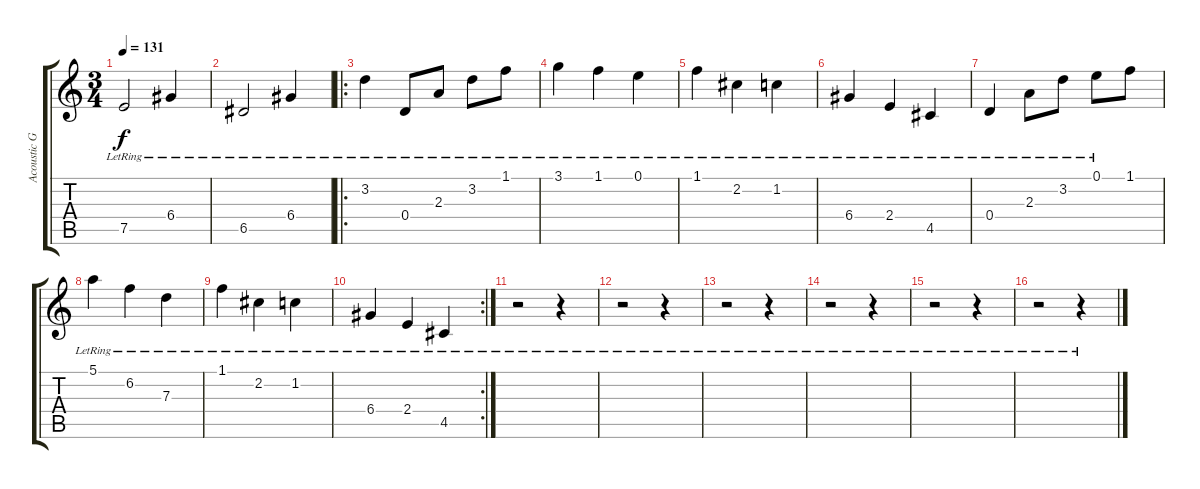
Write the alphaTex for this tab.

\track ("Acoustic Guitar I" "Acoustic G") {instrument acousticguitarsteel}
\staff {score tabs}
\tuning (E4 B3 G3 D3 A2 E2) {hide}
\ts (3 4)
\tempo 131
\clef g2
\ks c
7.5{lr}.2{dy f} 6.4{lr}.4 |
6.5{lr}.2 6.4{lr}.4 |
\ro
3.2{lr}.4 0.4{lr}.8 2.3{lr}.8 3.2{lr}.8 1.1{lr}.8 |
3.1{lr}.4 1.1{lr}.4 0.1{lr}.4 |
1.1{lr}.4 2.2{lr}.4 1.2{lr}.4 |
6.4{lr}.4 2.4{lr}.4 4.5{lr}.4 |
0.4{lr}.4 2.3{lr}.8 3.2{lr}.8 0.1{lr}.8 1.1.8 |
5.1{lr}.4 6.2{lr}.4 7.3{lr}.4 |
1.1{lr}.4 2.2{lr}.4 1.2{lr}.4 |
\rc 2
6.4{lr}.4 2.4{lr}.4 4.5{lr}.4 |
r.2 r.4 |
r.2 r.4 |
r.2 r.4 |
r.2 r.4 |
r.2 r.4 |
r.2 r.4
